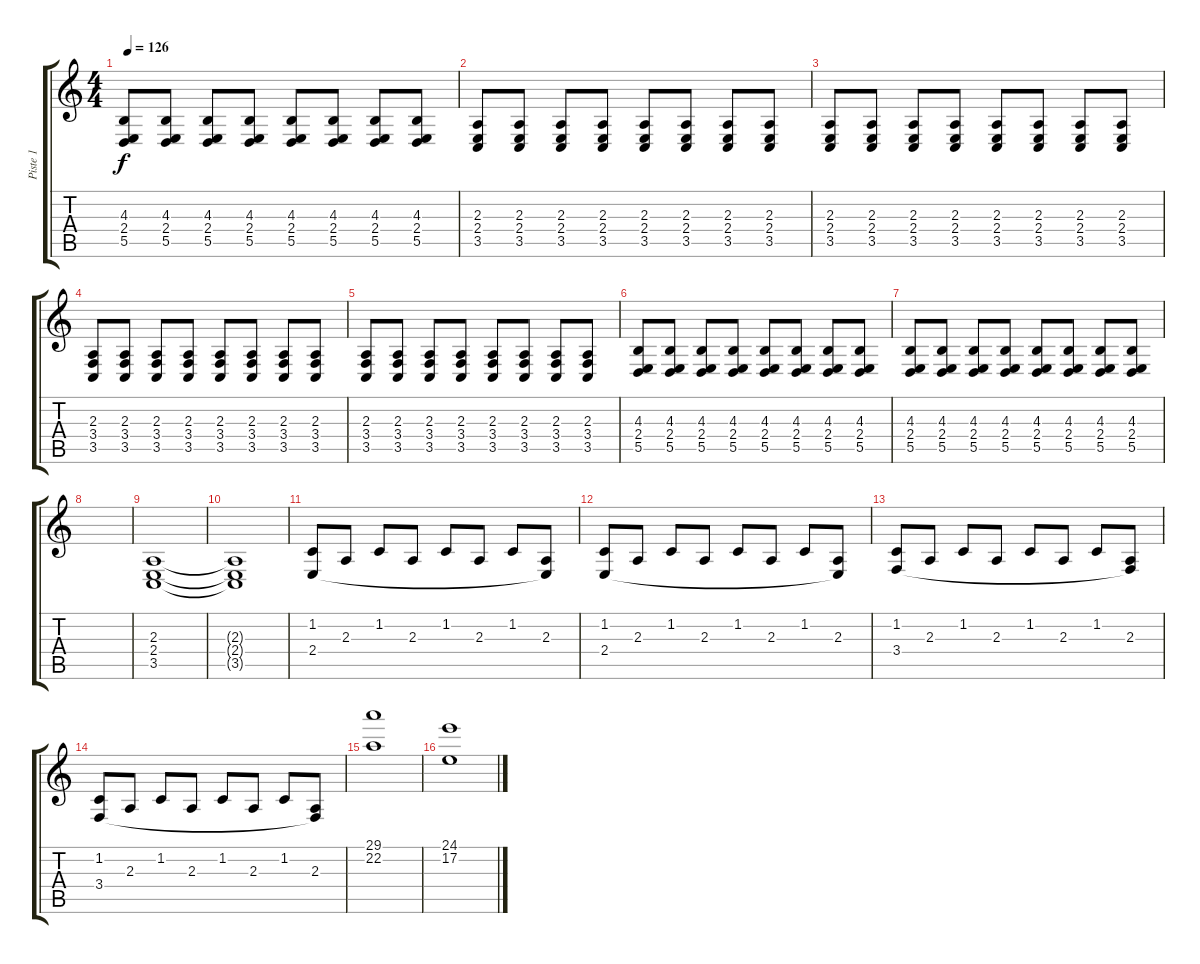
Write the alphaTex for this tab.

\track ("Piste 1" "Piste 1") {instrument acousticgrandpiano}
\staff {score tabs}
\tuning (E4 B3 G3 D3 A2 E2) {hide}
\ts (4 4)
\tempo 126
\clef g2
\ks c
(4.3 2.4 5.5).8{dy f} (4.3 2.4 5.5).8 (4.3 2.4 5.5).8 (4.3 2.4 5.5).8 (4.3 2.4 5.5).8 (4.3 2.4 5.5).8 (4.3 2.4 5.5).8 (4.3 2.4 5.5).8 |
(2.3 2.4 3.5).8 (2.3 2.4 3.5).8 (2.3 2.4 3.5).8 (2.3 2.4 3.5).8 (2.3 2.4 3.5).8 (2.3 2.4 3.5).8 (2.3 2.4 3.5).8 (2.3 2.4 3.5).8 |
(2.3 2.4 3.5).8 (2.3 2.4 3.5).8 (2.3 2.4 3.5).8 (2.3 2.4 3.5).8 (2.3 2.4 3.5).8 (2.3 2.4 3.5).8 (2.3 2.4 3.5).8 (2.3 2.4 3.5).8 |
(2.3 3.4 3.5).8 (2.3 3.4 3.5).8 (2.3 3.4 3.5).8 (2.3 3.4 3.5).8 (2.3 3.4 3.5).8 (2.3 3.4 3.5).8 (2.3 3.4 3.5).8 (2.3 3.4 3.5).8 |
(2.3 3.4 3.5).8 (2.3 3.4 3.5).8 (2.3 3.4 3.5).8 (2.3 3.4 3.5).8 (2.3 3.4 3.5).8 (2.3 3.4 3.5).8 (2.3 3.4 3.5).8 (2.3 3.4 3.5).8 |
(4.3 2.4 5.5).8 (4.3 2.4 5.5).8 (4.3 2.4 5.5).8 (4.3 2.4 5.5).8 (4.3 2.4 5.5).8 (4.3 2.4 5.5).8 (4.3 2.4 5.5).8 (4.3 2.4 5.5).8 |
(4.3 2.4 5.5).8 (4.3 2.4 5.5).8 (4.3 2.4 5.5).8 (4.3 2.4 5.5).8 (4.3 2.4 5.5).8 (4.3 2.4 5.5).8 (4.3 2.4 5.5).8 (4.3 2.4 5.5).8 |
|
(2.3 2.4 3.5).1 |
(2.3{t} 2.4{t} 3.5{t}).1 |
(1.2 2.4).8 2.3.8 1.2.8 2.3.8 1.2.8 2.3.8 1.2.8 (2.3 2.4{t}).8 |
(1.2 2.4).8 2.3.8 1.2.8 2.3.8 1.2.8 2.3.8 1.2.8 (2.3 2.4{t}).8 |
(1.2 3.4).8 2.3.8 1.2.8 2.3.8 1.2.8 2.3.8 1.2.8 (2.3 3.4{t}).8 |
(1.2 3.4).8 2.3.8 1.2.8 2.3.8 1.2.8 2.3.8 1.2.8 (2.3 3.4{t}).8 |
(29.1 22.2).1 |
(24.1 17.2).1
